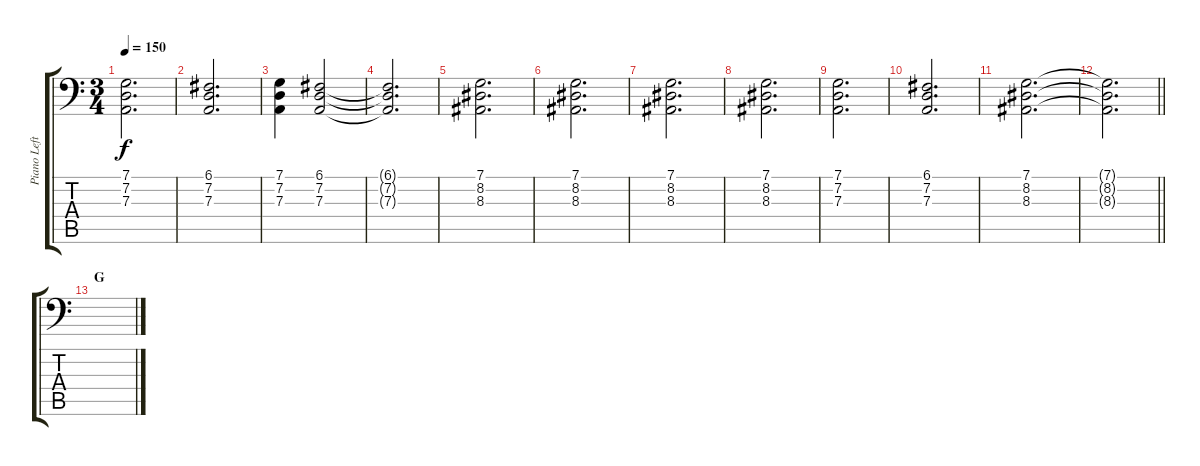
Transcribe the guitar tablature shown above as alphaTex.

\track ("Piano Left Hand" "Piano Left") {instrument electricgrandpiano}
\staff {score tabs}
\tuning (C3 G2 D2 A1 E1 B0) {hide}
\ts (3 4)
\tempo 150
\clef f4
\ks c
(7.1 7.2 7.3).2{d dy f} |
(6.1 7.2 7.3).2{d} |
(7.1 7.2 7.3).4 (6.1 7.2 7.3).2 |
(6.1{t} 7.2{t} 7.3{t}).2{d} |
(7.1 8.2 8.3).2{d} |
(7.1 8.2 8.3).2{d} |
(7.1 8.2 8.3).2{d} |
(7.1 8.2 8.3).2{d} |
(7.1 7.2 7.3).2{d} |
(6.1 7.2 7.3).2{d} |
(7.1 8.2 8.3).2{d} |
\barLineRight lightlight
(7.1{t} 8.2{t} 8.3{t}).2{d} |
\section ("" "G")
